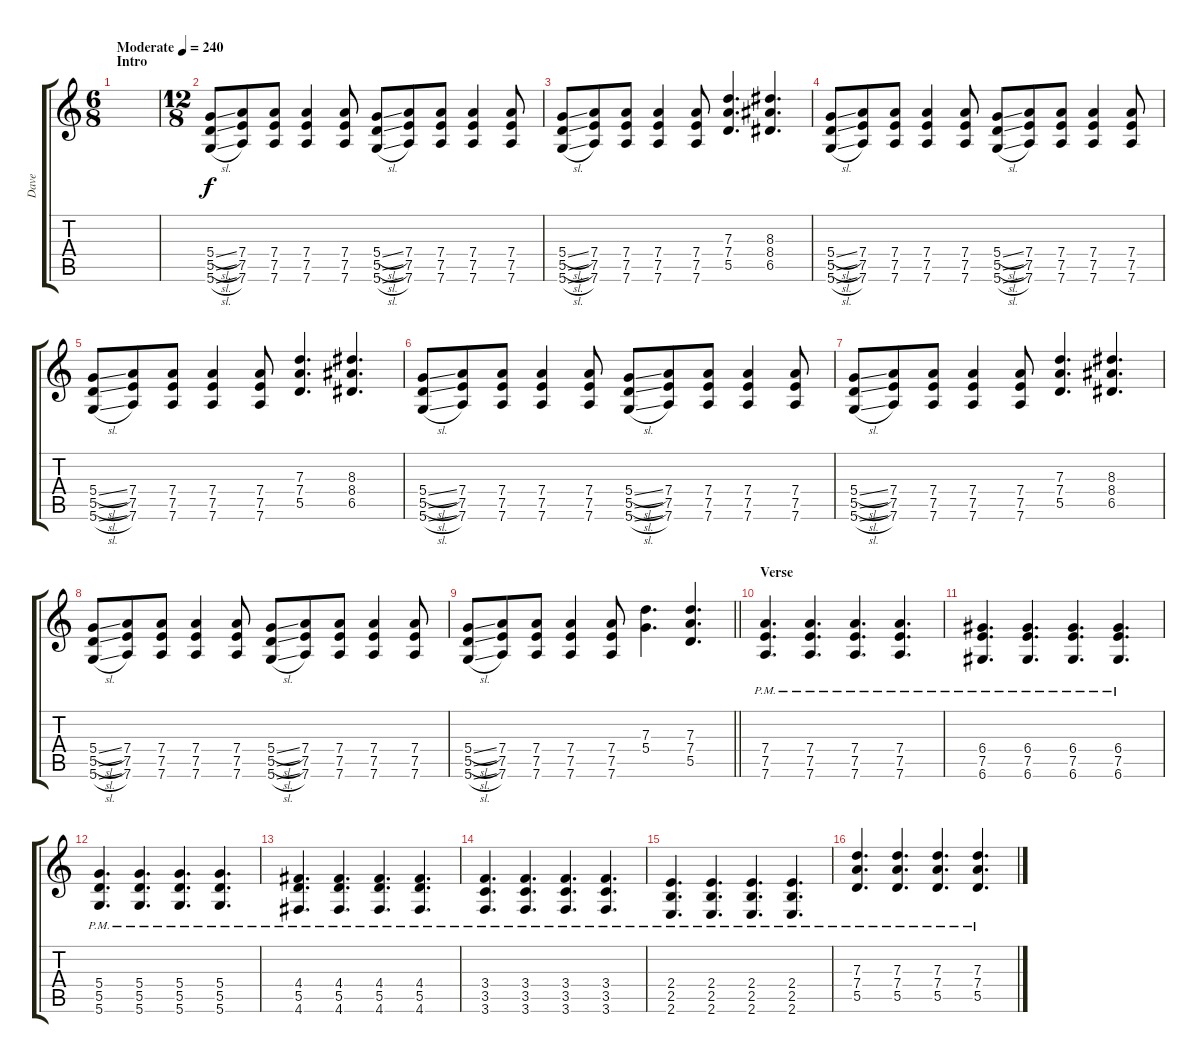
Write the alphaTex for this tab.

\track ("Dave" "Dave") {instrument overdrivenguitar}
\staff {score tabs}
\tuning (E4 B3 G3 D3 A2 D2) {hide}
\ts (6 8)
\section ("" "Intro")
\tempo (240 "Moderate")
\clef g2
\ks c
|
\ts (12 8)
(5.4{sl} 5.5{sl} 5.6{sl}).8 (7.4 7.5 7.6).8 (7.4 7.5 7.6).8 (7.4 7.5 7.6).4 (7.4 7.5 7.6).8 (5.4{sl} 5.5{sl} 5.6{sl}).8 (7.4 7.5 7.6).8 (7.4 7.5 7.6).8 (7.4 7.5 7.6).4 (7.4 7.5 7.6).8 |
(5.4{sl} 5.5{sl} 5.6{sl}).8 (7.4 7.5 7.6).8 (7.4 7.5 7.6).8 (7.4 7.5 7.6).4 (7.4 7.5 7.6).8 (7.3 7.4 5.5).4{d} (8.3 8.4 6.5).4{d} |
(5.4{sl} 5.5{sl} 5.6{sl}).8 (7.4 7.5 7.6).8 (7.4 7.5 7.6).8 (7.4 7.5 7.6).4 (7.4 7.5 7.6).8 (5.4{sl} 5.5{sl} 5.6{sl}).8 (7.4 7.5 7.6).8 (7.4 7.5 7.6).8 (7.4 7.5 7.6).4 (7.4 7.5 7.6).8 |
(5.4{sl} 5.5{sl} 5.6{sl}).8 (7.4 7.5 7.6).8 (7.4 7.5 7.6).8 (7.4 7.5 7.6).4 (7.4 7.5 7.6).8 (7.3 7.4 5.5).4{d} (8.3 8.4 6.5).4{d} |
(5.4{sl} 5.5{sl} 5.6{sl}).8 (7.4 7.5 7.6).8 (7.4 7.5 7.6).8 (7.4 7.5 7.6).4 (7.4 7.5 7.6).8 (5.4{sl} 5.5{sl} 5.6{sl}).8 (7.4 7.5 7.6).8 (7.4 7.5 7.6).8 (7.4 7.5 7.6).4 (7.4 7.5 7.6).8 |
(5.4{sl} 5.5{sl} 5.6{sl}).8 (7.4 7.5 7.6).8 (7.4 7.5 7.6).8 (7.4 7.5 7.6).4 (7.4 7.5 7.6).8 (7.3 7.4 5.5).4{d} (8.3 8.4 6.5).4{d} |
(5.4{sl} 5.5{sl} 5.6{sl}).8 (7.4 7.5 7.6).8 (7.4 7.5 7.6).8 (7.4 7.5 7.6).4 (7.4 7.5 7.6).8 (5.4{sl} 5.5{sl} 5.6{sl}).8 (7.4 7.5 7.6).8 (7.4 7.5 7.6).8 (7.4 7.5 7.6).4 (7.4 7.5 7.6).8 |
\barLineRight lightlight
(5.4{sl} 5.5{sl} 5.6{sl}).8 (7.4 7.5 7.6).8 (7.4 7.5 7.6).8 (7.4 7.5 7.6).4 (7.4 7.5 7.6).8 (7.3 5.4).4{d} (7.3 7.4 5.5).4{d} |
\section ("" "Verse")
(7.4{pm} 7.5{pm} 7.6{pm}).4{d} (7.4{pm} 7.5{pm} 7.6{pm}).4{d} (7.4{pm} 7.5{pm} 7.6{pm}).4{d} (7.4{pm} 7.5{pm} 7.6{pm}).4{d} |
(6.4{pm} 7.5{pm} 6.6{pm}).4{d} (6.4{pm} 7.5{pm} 6.6{pm}).4{d} (6.4{pm} 7.5{pm} 6.6{pm}).4{d} (6.4{pm} 7.5{pm} 6.6{pm}).4{d} |
(5.4{pm} 5.5{pm} 5.6{pm}).4{d} (5.4{pm} 5.5{pm} 5.6{pm}).4{d} (5.4{pm} 5.5{pm} 5.6{pm}).4{d} (5.4{pm} 5.5{pm} 5.6{pm}).4{d} |
(4.4{pm} 5.5{pm} 4.6{pm}).4{d} (4.4{pm} 5.5{pm} 4.6{pm}).4{d} (4.4{pm} 5.5{pm} 4.6{pm}).4{d} (4.4{pm} 5.5{pm} 4.6{pm}).4{d} |
(3.4{pm} 3.5{pm} 3.6{pm}).4{d} (3.4{pm} 3.5{pm} 3.6{pm}).4{d} (3.4{pm} 3.5{pm} 3.6{pm}).4{d} (3.4{pm} 3.5{pm} 3.6{pm}).4{d} |
(2.4{pm} 2.5{pm} 2.6{pm}).4{d} (2.4{pm} 2.5{pm} 2.6{pm}).4{d} (2.4{pm} 2.5{pm} 2.6{pm}).4{d} (2.4{pm} 2.5{pm} 2.6{pm}).4{d} |
(7.3{pm} 7.4{pm} 5.5{pm}).4{d} (7.3{pm} 7.4{pm} 5.5{pm}).4{d} (7.3{pm} 7.4{pm} 5.5{pm}).4{d} (7.3{pm} 7.4{pm} 5.5{pm}).4{d}
